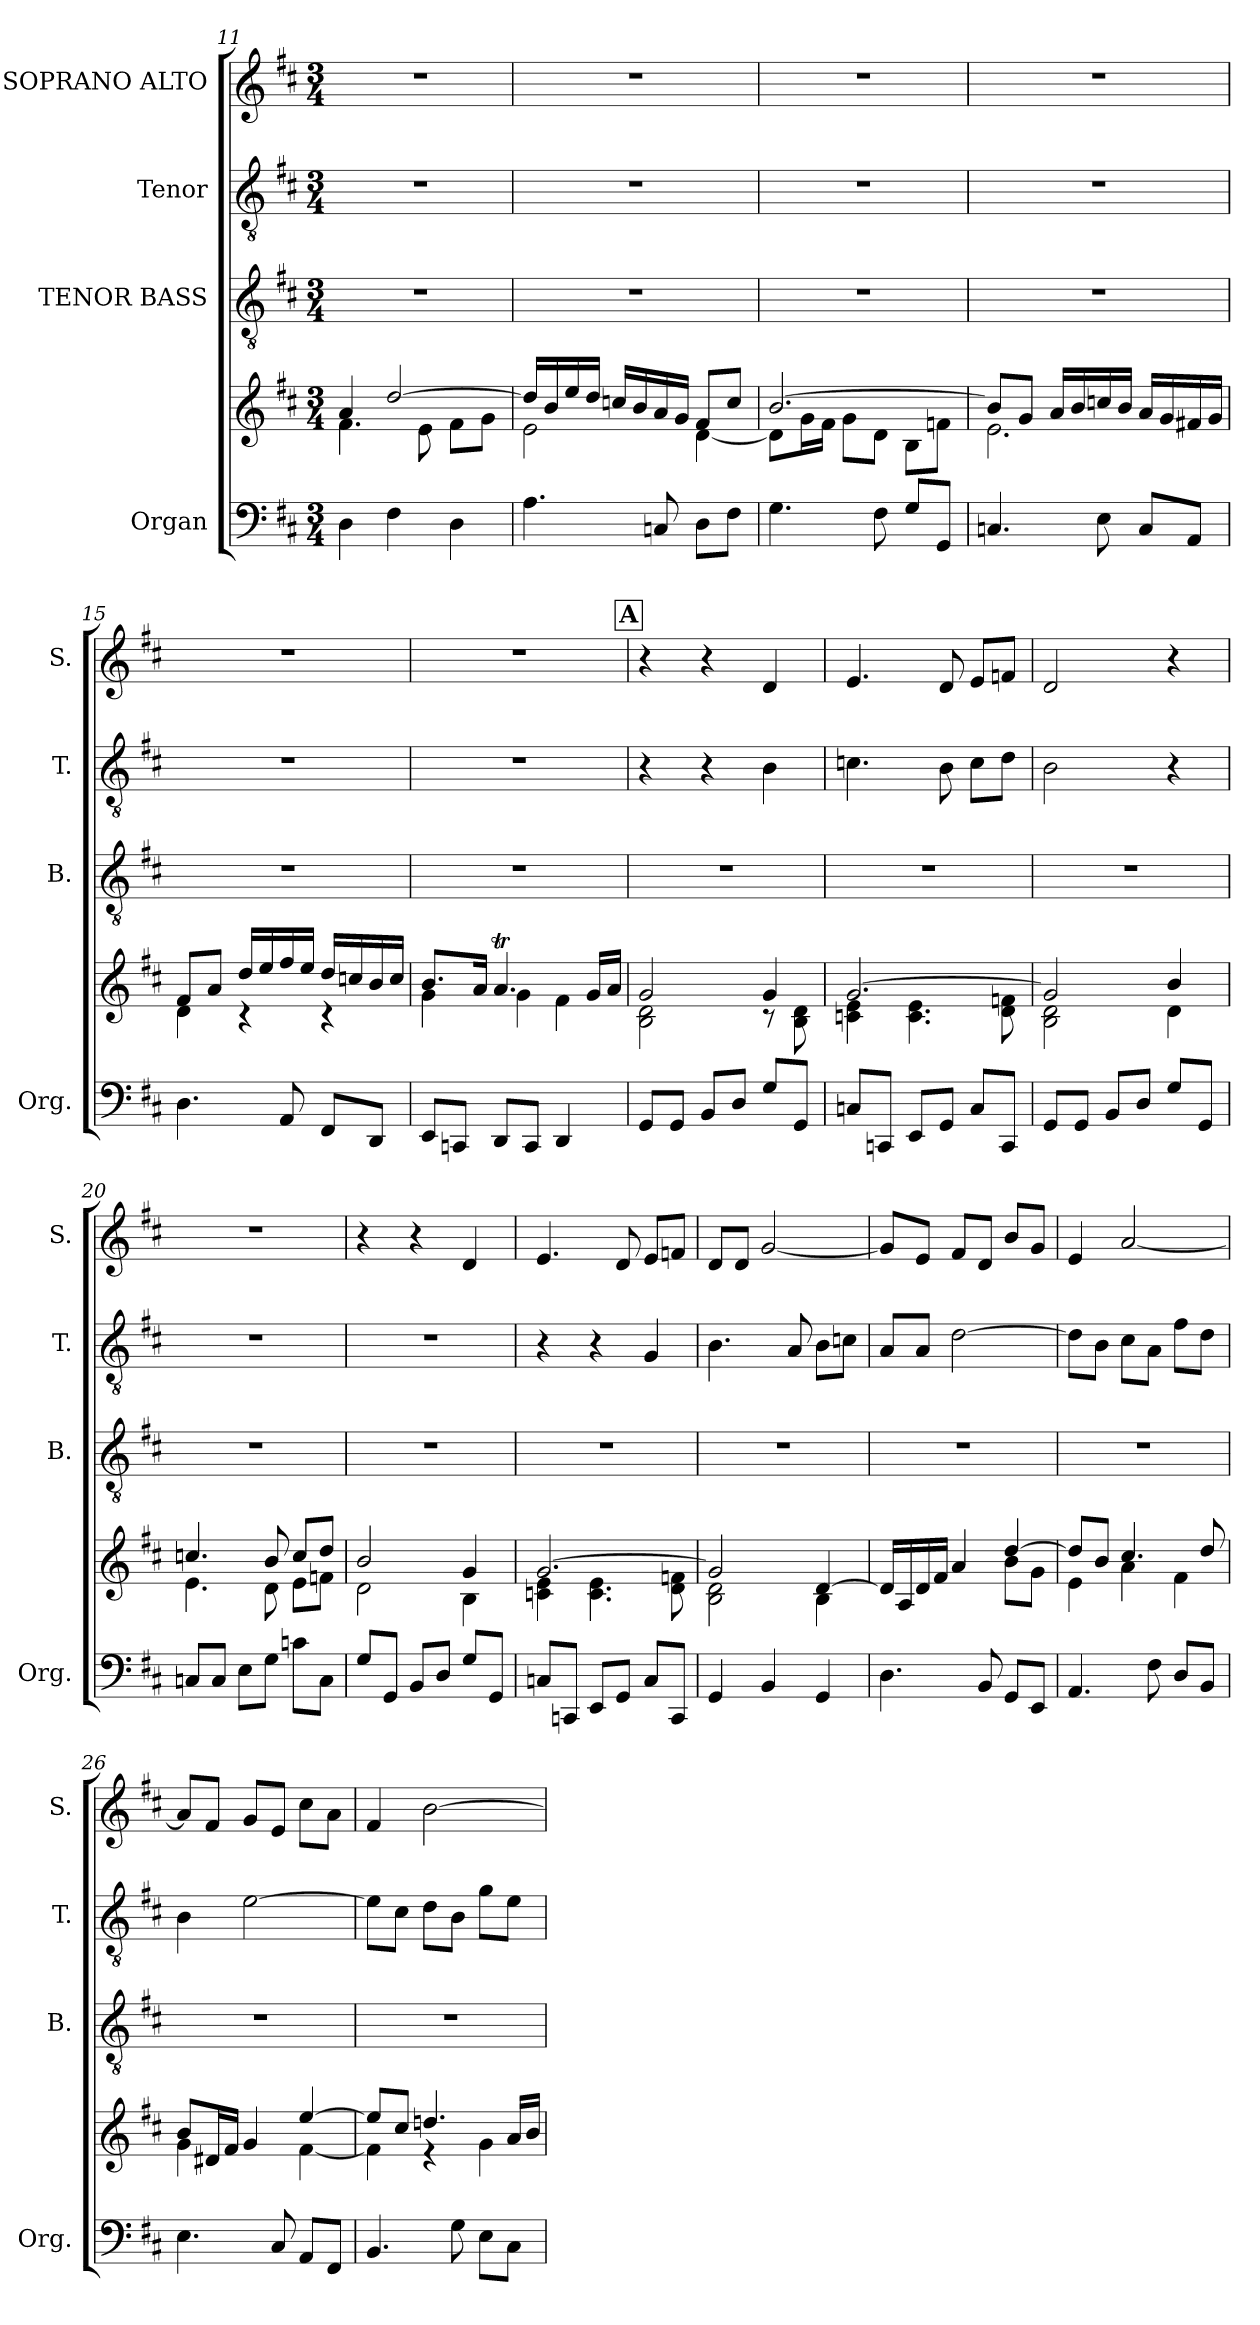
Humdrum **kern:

**kern	**kern	**kern	**kern	**kern
*part4	*part4	*part3	*part2	*part1
*staff5	*staff4	*staff3	*staff2	*staff1
*I"Organ	*	*I"TENOR BASS	*I"Tenor	*I"SOPRANO ALTO
*I'Org.	*	*I'B.	*I'T.	*I'S.
*clefF4	*clefG2	*clefGv2	*clefGv2	*clefG2
*	*	*	*ITrd7c12	*
*k[f#c#]	*k[f#c#]	*k[f#c#]	*k[f#c#]	*k[f#c#]
*D:	*D:	*D:	*D:	*D:
*M3/4	*M3/4	*M3/4	*M3/4	*M3/4
=11	=11	=11	=11	=11
*	*^	*	*	*
!	!	!	!LO:N:vis=1	!LO:N:vis=1	!LO:N:vis=1
4Di\	4ai/	4.f#i\	2.r	2.r	2.r
4F#i\	[2ddi/	.	.	.	.
.	.	8ei\	.	.	.
4Di\	.	8f#i\L	.	.	.
.	.	8gi\J	.	.	.
=12	=12	=12	=12	=12	=12
!	!	!	!LO:N:vis=1	!LO:N:vis=1	!LO:N:vis=1
4.Ai\	16ddi/LL]	2ei\	2.r	2.r	2.r
.	16bi/	.	.	.	.
.	16eei/	.	.	.	.
.	16ddi/JJ	.	.	.	.
.	16ccni/LL	.	.	.	.
.	16bi/	.	.	.	.
8Cni/	16ai/	.	.	.	.
.	16gi/JJ	.	.	.	.
8Di\L	8f#i/L	[4di\	.	.	.
8F#i\J	8cci/J	.	.	.	.
=13	=13	=13	=13	=13	=13
!	!	!	!LO:N:vis=1	!LO:N:vis=1	!LO:N:vis=1
4.Gi\	[2.bi/	8di\L]	2.r	2.r	2.r
.	.	16gi\L	.	.	.
.	.	16f#i\JJ	.	.	.
.	.	8gi\L	.	.	.
8F#i\	.	8di\J	.	.	.
8Gi/L	.	8Bi\L	.	.	.
8GGi/J	.	8fni\J	.	.	.
!!LO:LB:g=z
=14	=14	=14	=14	=14	=14
!	!	!	!LO:N:vis=1	!LO:N:vis=1	!LO:N:vis=1
4.Cni/	8bi/L]	2.ei\	2.r	2.r	2.r
.	8gi/J	.	.	.	.
.	16ai/LL	.	.	.	.
.	16bi/	.	.	.	.
8Ei\	16ccni/	.	.	.	.
.	16bi/JJ	.	.	.	.
8Ci/L	16ai/LL	.	.	.	.
.	16gi/	.	.	.	.
8AAi/J	16f#Xi/	.	.	.	.
.	16gi/JJ	.	.	.	.
=15	=15	=15	=15	=15	=15
!	!	!	!LO:N:vis=1	!LO:N:vis=1	!LO:N:vis=1
4.Di\	8f#i/L	4di\	2.r	2.r	2.r
.	8ai/J	.	.	.	.
.	16ddi/LL	4r	.	.	.
.	16eei/	.	.	.	.
8AAi/	16ff#i/	.	.	.	.
.	16eei/JJ	.	.	.	.
8FF#i/L	16ddi/LL	4r	.	.	.
.	16ccni/	.	.	.	.
8DDi/J	16bi/	.	.	.	.
.	16cci/JJ	.	.	.	.
=16	=16	=16	=16	=16	=16
!	!	!	!LO:N:vis=1	!LO:N:vis=1	!LO:N:vis=1
8EEi/L	8.bi/L	4gi\	2.r	2.r	2.r
8CCni/J	.	.	.	.	.
.	16ai/Jk	.	.	.	.
8DDi/L	4.aTi/	4gi\	.	.	.
8CCi/J	.	.	.	.	.
4DDi/	.	4f#i\	.	.	.
.	16gi/LL	.	.	.	.
.	16ai/JJ	.	.	.	.
!!LO:REH:place=s1:B:color=#000000:enc=box:fs=17.1407:t=A
=17	=17	=17	=17	=17	=17
!	!	!	!LO:N:vis=1	!	!
8GGi/L	2gi/	2Bi\ 2di	2.r	4r	4r
8GGi/J	.	.	.	.	.
8BBi/L	.	.	.	4r	4r
8Di/J	.	.	.	.	.
8Gi/L	4gi/	8r	.	4BBi\	4di/
8GGi/J	.	8Bi\ 8di	.	.	.
=18	=18	=18	=18	=18	=18
!	!	!	!LO:N:vis=1	!	!
8Cni/L	[2.gi/	4cni\ 4ei	2.r	4.Cni\	4.ei/
8CCni/J	.	.	.	.	.
8EEi/L	.	4.ci\ 4.ei	.	.	.
8GGi/J	.	.	.	8BBi\	8di/
8Ci/L	.	.	.	8Ci\L	8ei/L
8CCi/J	.	8di\ 8fni	.	8Di\J	8fni/J
=19	=19	=19	=19	=19	=19
!	!	!	!LO:N:vis=1	!	!
8GGi/L	2gi/]	2Bi\ 2di	2.r	2BBi\	2di/
8GGi/J	.	.	.	.	.
8BBi/L	.	.	.	.	.
8Di/J	.	.	.	.	.
8Gi/L	4bi/	4di\	.	4r	4r
8GGi/J	.	.	.	.	.
!!LO:LB:g=z
=20	=20	=20	=20	=20	=20
!	!	!	!LO:N:vis=1	!LO:N:vis=1	!LO:N:vis=1
8Cni/L	4.ccni/	4.ei\	2.r	2.r	2.r
8Ci/J	.	.	.	.	.
8Ei\L	.	.	.	.	.
8Gi\J	8bi/	8di\	.	.	.
8cni\L	8cci/L	8ei\L	.	.	.
8Ci\J	8ddi/J	8fni\J	.	.	.
=21	=21	=21	=21	=21	=21
!	!	!	!LO:N:vis=1	!LO:N:vis=1	!
8Gi/L	2bi/	2di\	2.r	2.r	4r
8GGi/J	.	.	.	.	.
8BBi/L	.	.	.	.	4r
8Di/J	.	.	.	.	.
8Gi/L	4gi/	4Bi\	.	.	4di/
8GGi/J	.	.	.	.	.
=22	=22	=22	=22	=22	=22
!	!	!	!LO:N:vis=1	!	!
8Cni/L	[2.gi/	4cni\ 4ei	2.r	4r	4.ei/
8CCni/J	.	.	.	.	.
8EEi/L	.	4.ci\ 4.ei	.	4r	.
8GGi/J	.	.	.	.	8di/
8Ci/L	.	.	.	4GGi/	8ei/L
8CCi/J	.	8di\ 8fni	.	.	8fni/J
=23	=23	=23	=23	=23	=23
!	!	!	!LO:N:vis=1	!	!
4GGi/	2gi/]	2Bi\ 2di	2.r	4.BBi\	8di/L
.	.	.	.	.	8di/J
4BBi/	.	.	.	.	[2gi/
.	.	.	.	8AAi/	.
4GGi/	[4di/	4Bi\	.	8BBi\L	.
.	.	.	.	8Cni\J	.
=24	=24	=24	=24	=24	=24
!	!	!	!LO:N:vis=1	!	!
4.Di\	16di/LL]	4ryy	2.r	8AAi/L	8gi/L]
.	16Ai/	.	.	.	.
.	16di/	.	.	8AAi/J	8ei/J
.	16f#i/JJ	.	.	.	.
.	4ai/	4ryy	.	[2Di\	8f#i/L
8BBi/	.	.	.	.	8di/J
8GGi/L	[4ddi/	8bi\L	.	.	8bi/L
8EEi/J	.	8gi\J	.	.	8gi/J
=25	=25	=25	=25	=25	=25
!	!	!	!LO:N:vis=1	!	!
4.AAi/	8ddi/L]	4ei\	2.r	8Di\L]	4ei/
.	8bi/J	.	.	8BBi\J	.
.	4.cc#i/	4ai\	.	8C#i\L	[2ai/
8F#i\	.	.	.	8AAi\J	.
8Di/L	.	4f#i\	.	8F#i\L	.
8BBi/J	8ddi/	.	.	8Di\J	.
!!LO:LB:g=z
=26	=26	=26	=26	=26	=26
!	!	!	!LO:N:vis=1	!	!
4.Ei\	8bi/L	4gi\	2.r	4BBi\	8ai/L]
.	16d#Xi/L	.	.	.	8f#i/J
.	16f#i/JJ	.	.	.	.
.	4gi/	4ryy	.	[2Ei\	8gi/L
8C#i/	.	.	.	.	8ei/J
8AAi/L	[4eei/	[4f#i\	.	.	8cc#i\L
8FF#i/J	.	.	.	.	8ai\J
=27	=27	=27	=27	=27	=27
!	!	!	!LO:N:vis=1	!	!
4.BBi/	8eei/L]	4f#i\]	2.r	8Ei\L]	4f#i/
.	8cc#i/J	.	.	8C#i\J	.
.	4.ddni/	4r	.	8Di\L	[2bi\
8Gi\	.	.	.	8BBi\J	.
8Ei\L	.	4gi\	.	8Gi\L	.
8C#i\J	16ai/LL	.	.	8Ei\J	.
.	16bi/JJ	.	.	.	.
*	*v	*v	*	*	*
=	=	=	=	=
*-	*-	*-	*-	*-
